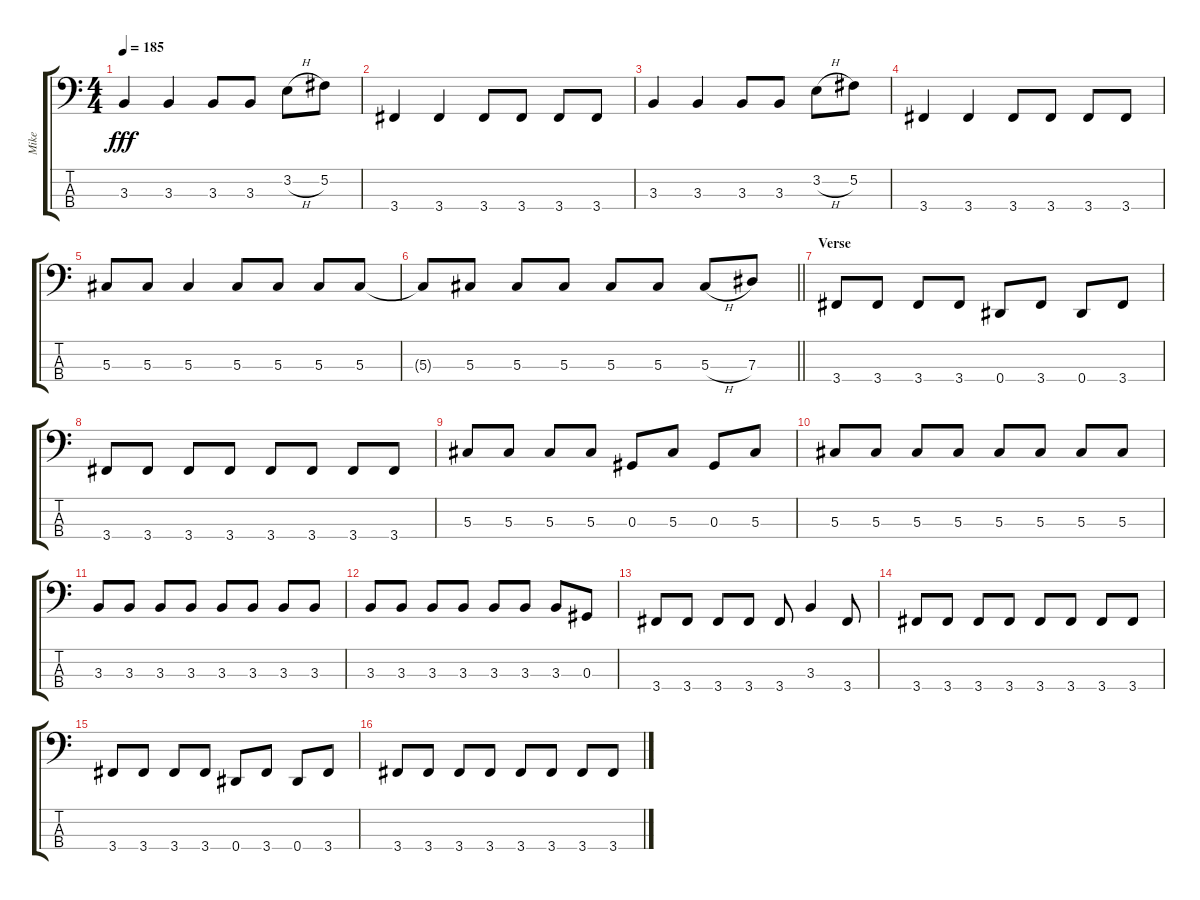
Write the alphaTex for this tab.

\track ("Mike" "Mike") {instrument electricbasspick}
\staff {score tabs}
\tuning (Gb2 Db2 Ab1 Eb1) {hide}
\ts (4 4)
\tempo 185
\clef f4
\ks c
3.3.4{dy fff} 3.3.4 3.3.8 3.3.8 3.2{h}.8 5.2.8 |
3.4.4 3.4.4 3.4.8 3.4.8 3.4.8 3.4.8 |
3.3.4 3.3.4 3.3.8 3.3.8 3.2{h}.8 5.2.8 |
3.4.4 3.4.4 3.4.8 3.4.8 3.4.8 3.4.8 |
5.3.8 5.3.8 5.3.4 5.3.8 5.3.8 5.3.8 5.3.8 |
\barLineRight lightlight
5.3{t}.8 5.3.8 5.3.8 5.3.8 5.3.8 5.3.8 5.3{h}.8 7.3.8 |
\section ("" "Verse")
3.4.8 3.4.8 3.4.8 3.4.8 0.4.8 3.4.8 0.4.8 3.4.8 |
3.4.8 3.4.8 3.4.8 3.4.8 3.4.8 3.4.8 3.4.8 3.4.8 |
5.3.8 5.3.8 5.3.8 5.3.8 0.3.8 5.3.8 0.3.8 5.3.8 |
5.3.8 5.3.8 5.3.8 5.3.8 5.3.8 5.3.8 5.3.8 5.3.8 |
3.3.8 3.3.8 3.3.8 3.3.8 3.3.8 3.3.8 3.3.8 3.3.8 |
3.3.8 3.3.8 3.3.8 3.3.8 3.3.8 3.3.8 3.3.8 0.3.8 |
3.4.8 3.4.8 3.4.8 3.4.8 3.4.8 3.3.4 3.4.8 |
3.4.8 3.4.8 3.4.8 3.4.8 3.4.8 3.4.8 3.4.8 3.4.8 |
3.4.8 3.4.8 3.4.8 3.4.8 0.4.8 3.4.8 0.4.8 3.4.8 |
3.4.8 3.4.8 3.4.8 3.4.8 3.4.8 3.4.8 3.4.8 3.4.8
